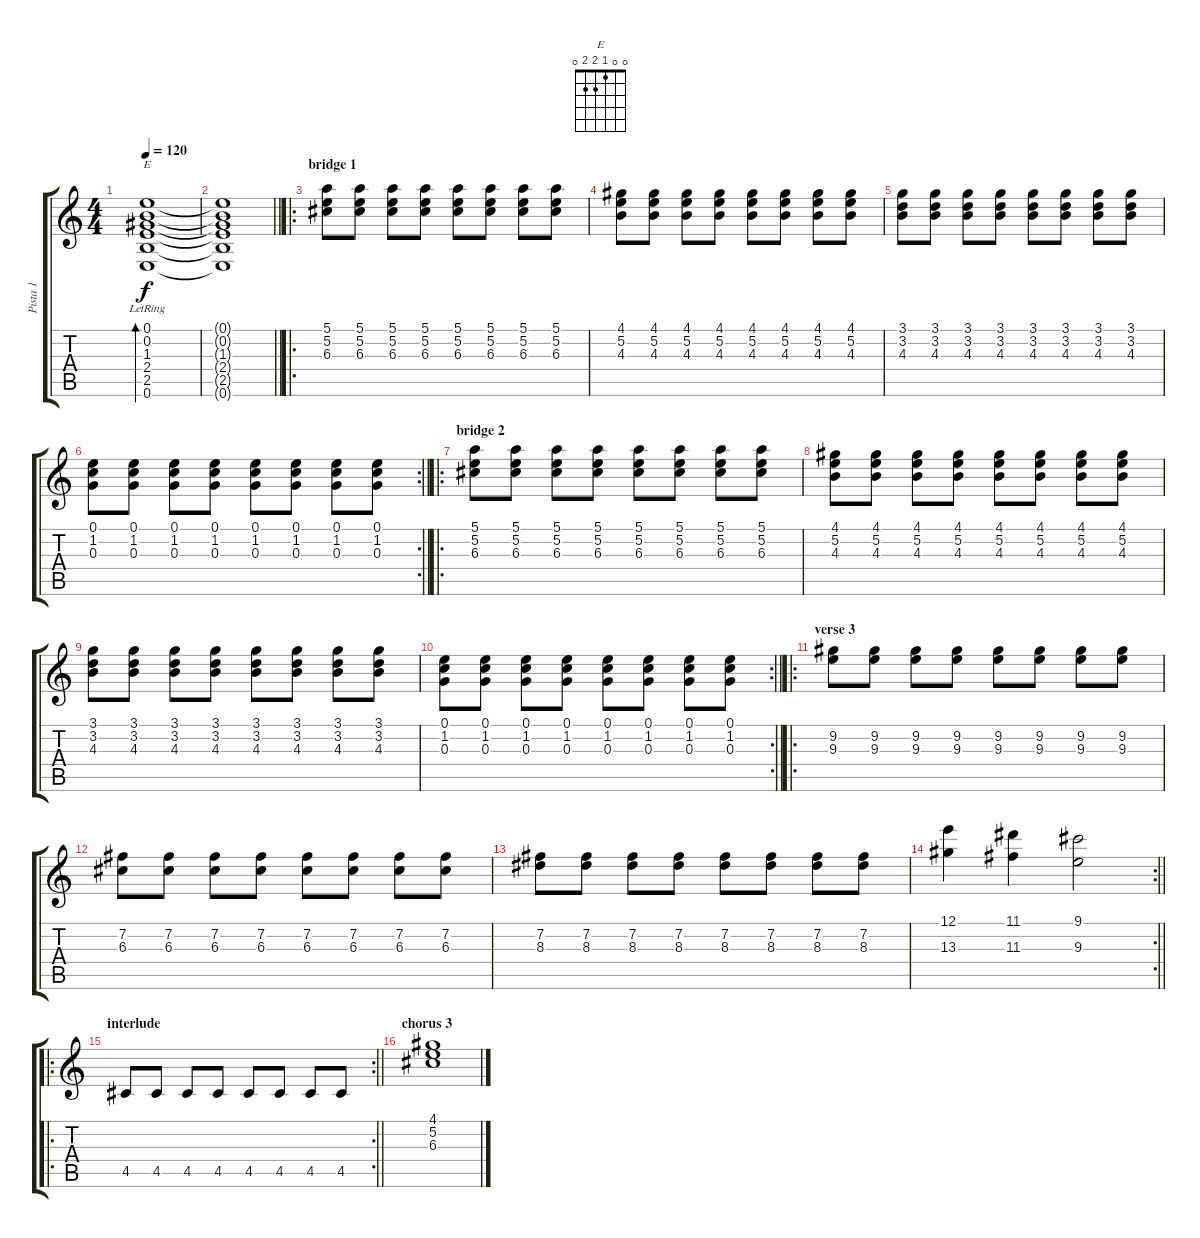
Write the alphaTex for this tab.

\track ("Pista 1" "Pista 1") {instrument electricguitarclean}
\staff {score tabs}
\tuning (E4 B3 G3 D3 A2 E2) {hide}
\chord ("E" 0 0 1 2 2 0)
\ts (4 4)
\tempo 120
\clef g2
\ks c
(0.1{lr} 0.2{lr} 1.3{lr} 2.4{lr} 2.5{lr} 0.6{lr}).1{bd 120 ch "E" dy f} |
\barLineRight lightlight
(0.1{t} 0.2{t} 1.3{t} 2.4{t} 2.5{t} 0.6{t}).1 |
\ro
\section ("" "bridge 1")
(5.1 5.2 6.3).8 (5.1 5.2 6.3).8 (5.1 5.2 6.3).8 (5.1 5.2 6.3).8 (5.1 5.2 6.3).8 (5.1 5.2 6.3).8 (5.1 5.2 6.3).8 (5.1 5.2 6.3).8 |
(4.1 5.2 4.3).8 (4.1 5.2 4.3).8 (4.1 5.2 4.3).8 (4.1 5.2 4.3).8 (4.1 5.2 4.3).8 (4.1 5.2 4.3).8 (4.1 5.2 4.3).8 (4.1 5.2 4.3).8 |
(3.1 3.2 4.3).8 (3.1 3.2 4.3).8 (3.1 3.2 4.3).8 (3.1 3.2 4.3).8 (3.1 3.2 4.3).8 (3.1 3.2 4.3).8 (3.1 3.2 4.3).8 (3.1 3.2 4.3).8 |
\rc 2
\barLineRight lightlight
(0.1 1.2 0.3).8 (0.1 1.2 0.3).8 (0.1 1.2 0.3).8 (0.1 1.2 0.3).8 (0.1 1.2 0.3).8 (0.1 1.2 0.3).8 (0.1 1.2 0.3).8 (0.1 1.2 0.3).8 |
\ro
\section ("" "bridge 2")
(5.1 5.2 6.3).8 (5.1 5.2 6.3).8 (5.1 5.2 6.3).8 (5.1 5.2 6.3).8 (5.1 5.2 6.3).8 (5.1 5.2 6.3).8 (5.1 5.2 6.3).8 (5.1 5.2 6.3).8 |
(4.1 5.2 4.3).8 (4.1 5.2 4.3).8 (4.1 5.2 4.3).8 (4.1 5.2 4.3).8 (4.1 5.2 4.3).8 (4.1 5.2 4.3).8 (4.1 5.2 4.3).8 (4.1 5.2 4.3).8 |
(3.1 3.2 4.3).8 (3.1 3.2 4.3).8 (3.1 3.2 4.3).8 (3.1 3.2 4.3).8 (3.1 3.2 4.3).8 (3.1 3.2 4.3).8 (3.1 3.2 4.3).8 (3.1 3.2 4.3).8 |
\rc 2
\barLineRight lightlight
(0.1 1.2 0.3).8 (0.1 1.2 0.3).8 (0.1 1.2 0.3).8 (0.1 1.2 0.3).8 (0.1 1.2 0.3).8 (0.1 1.2 0.3).8 (0.1 1.2 0.3).8 (0.1 1.2 0.3).8 |
\ro
\section ("" "verse 3")
(9.2 9.3).8 (9.2 9.3).8 (9.2 9.3).8 (9.2 9.3).8 (9.2 9.3).8 (9.2 9.3).8 (9.2 9.3).8 (9.2 9.3).8 |
(7.2 6.3).8 (7.2 6.3).8 (7.2 6.3).8 (7.2 6.3).8 (7.2 6.3).8 (7.2 6.3).8 (7.2 6.3).8 (7.2 6.3).8 |
(7.2 8.3).8 (7.2 8.3).8 (7.2 8.3).8 (7.2 8.3).8 (7.2 8.3).8 (7.2 8.3).8 (7.2 8.3).8 (7.2 8.3).8 |
\rc 2
\barLineRight lightlight
(12.1 13.3).4 (11.1 11.3).4 (9.1 9.3).2 |
\ro
\rc 2
\section ("" "interlude")
\barLineRight lightlight
4.5.8 4.5.8 4.5.8 4.5.8 4.5.8 4.5.8 4.5.8 4.5.8 |
\section ("" "chorus 3")
(4.1 5.2 6.3).1
